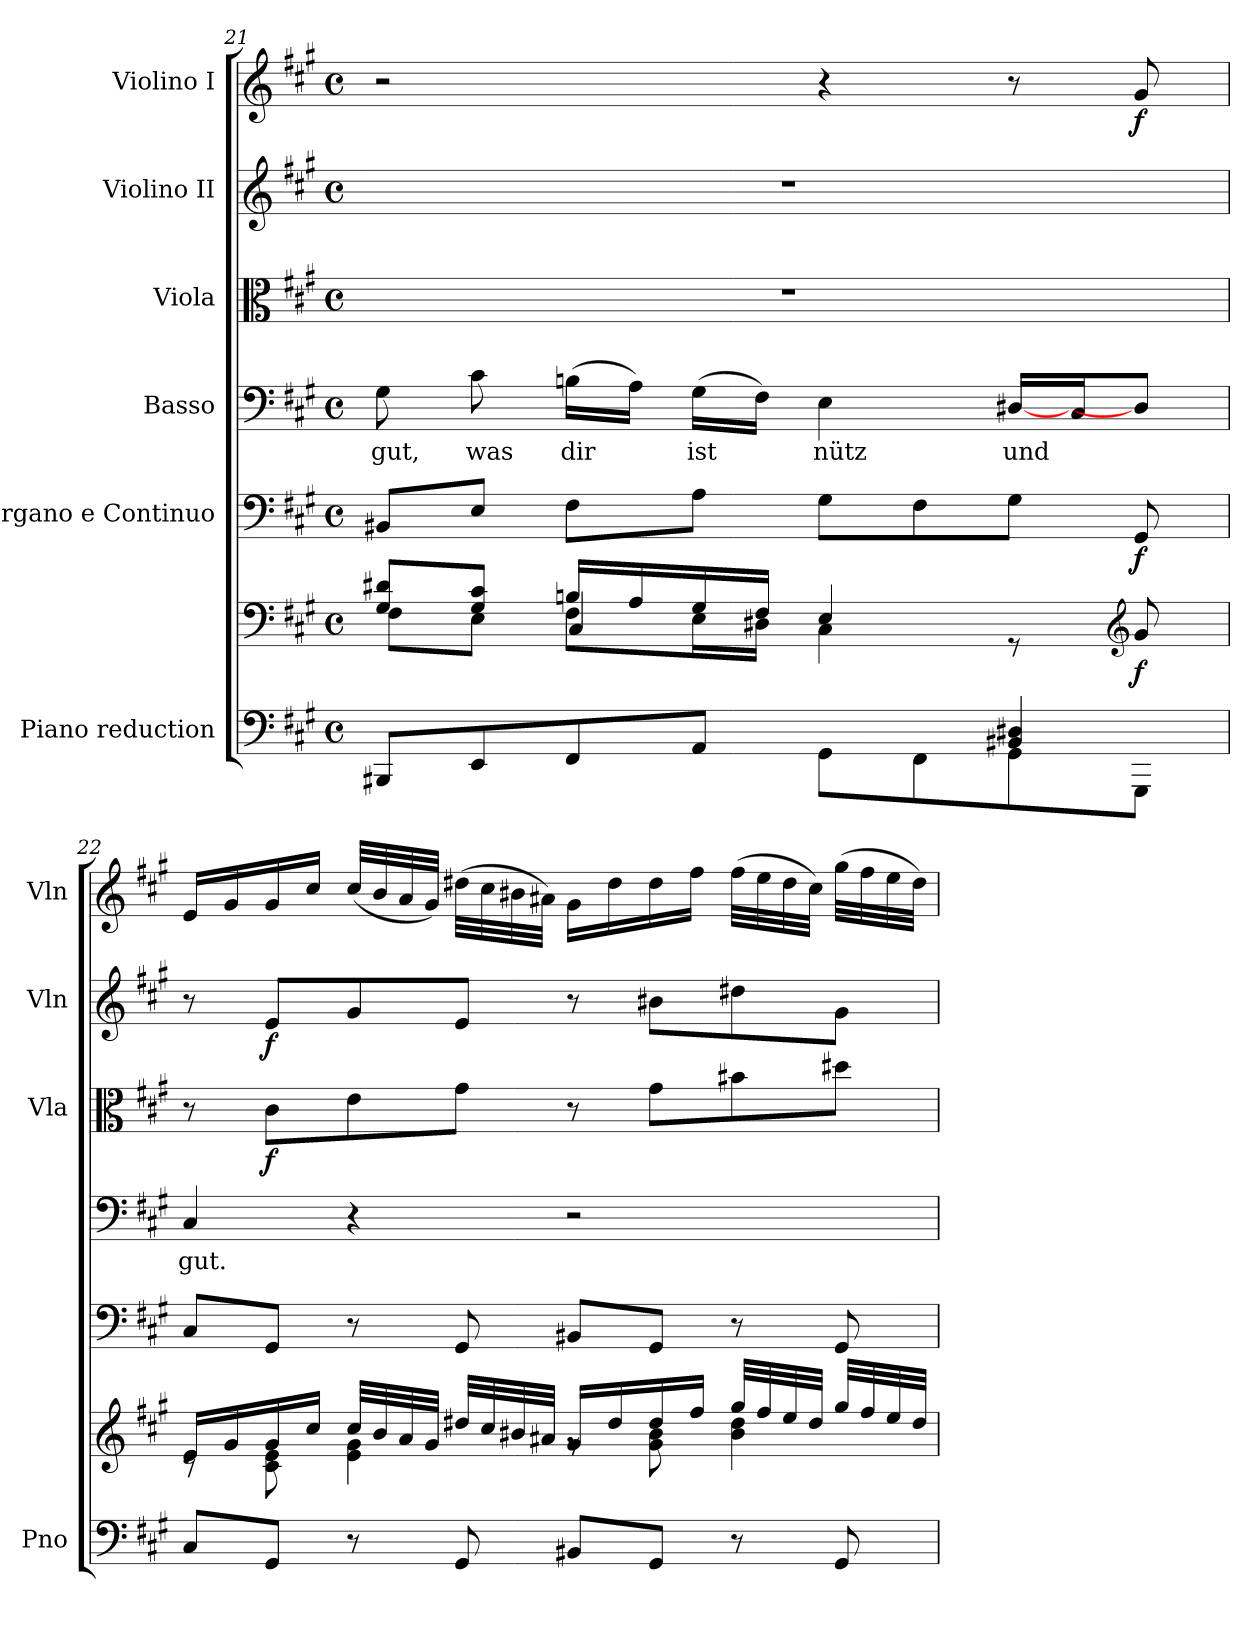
**kern	**kern	**dynam	**kern	**dynam	**kern	**text	**kern	**dynam	**kern	**dynam	**kern	**dynam
*part6	*part6	*part6	*part5	*part5	*part4	*part4	*part3	*part3	*part2	*part2	*part1	*part1
*staff7	*staff6	*staff6/7	*staff5	*staff5	*staff4	*staff4	*staff3	*staff3	*staff2	*staff2	*staff1	*staff1
*I"Piano reduction	*	*	*I"Organo e Continuo	*	*I"Basso	*	*I"Viola	*	*I"Violino II	*	*I"Violino I	*
*I'Pno	*	*	*	*	*	*	*I'Vla	*	*I'Vln	*	*I'Vln	*
*clefF4	*clefF4	*	*clefF4	*	*clefF4	*	*clefC3	*	*clefG2	*	*clefG2	*
*k[f#c#g#]	*k[f#c#g#]	*	*k[f#c#g#]	*	*k[f#c#g#]	*	*k[f#c#g#]	*	*k[f#c#g#]	*	*k[f#c#g#]	*
*M4/4	*M4/4	*	*M4/4	*	*M4/4	*	*M4/4	*	*M4/4	*	*M4/4	*
*met(c)	*met(c)	*	*met(c)	*	*met(c)	*	*met(c)	*	*met(c)	*	*met(c)	*
=21	=21	=21	=21	=21	=21	=21	=21	=21	=21	=21	=21	=21
*^	*^	*	*	*	*	*	*	*	*	*	*	*
*	*	*	*^	*	*	*	*	*	*	*	*	*	*	*
!	!	!	!	!	!	!	!	!	!LO:LY:b	!	!	!	!	!	!
2.ryy	8BBB#X/L	8G#/ 8d#X/L	8F#\L	4ryy	.	8BB#X/L	.	8G#\	gut,	1r	.	1r	.	2r	.
!	!	!	!	!	!	!	!	!	!LO:LY:b	!	!	!	!	!	!
.	8EE/	8G#/ 8c#/J	8E\J	.	.	8E/J	.	8c#\	was	.	.	.	.	.	.
!	!	!	!	!	!	!	!	!	!LO:LY:b	!	!	!	!	!	!
.	8FF#/	16Bn/LL	8F#\L	4C#/	.	8F#\L	.	(>16Bn\LL	dir	.	.	.	.	.	.
.	.	16A/	.	.	.	.	.	16A\JJ)	.	.	.	.	.	.	.
!	!	!	!	!	!	!	!	!	!LO:LY:b	!	!	!	!	!	!
.	8AA/J	16G#/	16E\L	.	.	8A\J	.	(>16G#\LL	ist	.	.	.	.	.	.
.	.	16F#/JJ	16D#X\JJ	.	.	.	.	16F#\JJ)	.	.	.	.	.	.	.
!	!	!	!	!	!	!	!	!	!LO:LY:b	!	!	!	!	!	!
.	8GG#\L	4E/	4C#\	2ryy	.	8G#\L	.	4E\	nütz	.	.	.	.	4r	.
.	8FF#\	.	.	.	.	8F#\	.	.	.	.	.	.	.	.	.
!	!	!	!	!	!	!	!	!	!LO:LY:b	!	!	!	!	!	!
4BB#X/ 4D#/	8GG#\	8rGG	4ryy	.	.	8G#\J	.	[16D#X/LL	und	.	.	.	.	8r	.
.	.	.	.	.	.	.	.	16C#/J	.	.	.	.	.	.	.
*	*	*clefG2	*	*	*	*	*	*	*	*	*	*	*	*	*
!	!	!	!	!	!LO:DY:b	!	!LO:DY:b	!	!	!	!	!	!	!	!LO:DY:b
.	8GGG#\J	8g#/	.	.	f	8GG#/	f	8D#/J]	.	.	.	.	.	8g#/	f
*	*	*	*v	*v	*	*	*	*	*	*	*	*	*	*	*
!!LO:LB:g=z
=22	=22	=22	=22	=22	=22	=22	=22	=22	=22	=22	=22	=22	=22	=22
!	!	!	!	!	!	!	!	!LO:LY:b	!	!	!	!	!	!
*v	*v	*	*	*	*	*	*	*	*	*	*	*	*	*
8C#/L	16e/LL	8rc	.	8C#/L	.	4C#/	gut.	8r	.	8r	.	16e/LL	.
.	16g#/	.	.	.	.	.	.	.	.	.	.	16g#/	.
!	!	!	!	!	!	!	!	!	!LO:DY:b	!	!LO:DY:b	!	!
8GG#/J	16g#/	8c#\ 8e\	.	8GG#/J	.	.	.	8c#\L	f	8e/L	f	16g#/	.
.	16cc#/JJ	.	.	.	.	.	.	.	.	.	.	16cc#/JJ	.
8r	32cc#/LLL	4e\ 4g#\	.	8r	.	4r	.	8e\	.	8g#/	.	(<32cc#/LLL	.
.	32b/	.	.	.	.	.	.	.	.	.	.	32b/	.
.	32a/	.	.	.	.	.	.	.	.	.	.	32a/	.
.	32g#/JJJ	.	.	.	.	.	.	.	.	.	.	32g#/JJJ)	.
8GG#/	32dd#X/LLL	.	.	8GG#/	.	.	.	8g#\J	.	8e/J	.	(>32dd#X\LLL	.
.	32cc#/	.	.	.	.	.	.	.	.	.	.	32cc#\	.
.	32b#X/	.	.	.	.	.	.	.	.	.	.	32b#X\	.
.	32a#X/JJJ	.	.	.	.	.	.	.	.	.	.	32a#X\JJJ)	.
8BB#X/L	16g#/LL	8rg	.	8BB#X/L	.	2r	.	8r	.	8r	.	16g#\LL	.
.	16dd#/	.	.	.	.	.	.	.	.	.	.	16dd#\	.
8GG#/J	16dd#/	8g#\ 8b#\	.	8GG#/J	.	.	.	8g#\L	.	8b#X\L	.	16dd#\	.
.	16ff#/JJ	.	.	.	.	.	.	.	.	.	.	16ff#\JJ	.
8r	32gg#/LLL	4b#\ 4dd#\	.	8r	.	.	.	8b#X\	.	8dd#X\	.	(>32ff#\LLL	.
.	32ff#/	.	.	.	.	.	.	.	.	.	.	32ee\	.
.	32ee/	.	.	.	.	.	.	.	.	.	.	32dd#\	.
.	32dd#/JJJ	.	.	.	.	.	.	.	.	.	.	32cc#\JJJ)	.
8GG#/	32gg#/LLL	.	.	8GG#/	.	.	.	8dd#X\J	.	8g#\J	.	(>32gg#\LLL	.
.	32ff#/	.	.	.	.	.	.	.	.	.	.	32ff#\	.
.	32ee/	.	.	.	.	.	.	.	.	.	.	32ee\	.
.	32dd#/JJJ	.	.	.	.	.	.	.	.	.	.	32dd#\JJJ)	.
*	*v	*v	*	*	*	*	*	*	*	*	*	*	*
=	=	=	=	=	=	=	=	=	=	=	=	=
*-	*-	*-	*-	*-	*-	*-	*-	*-	*-	*-	*-	*-
